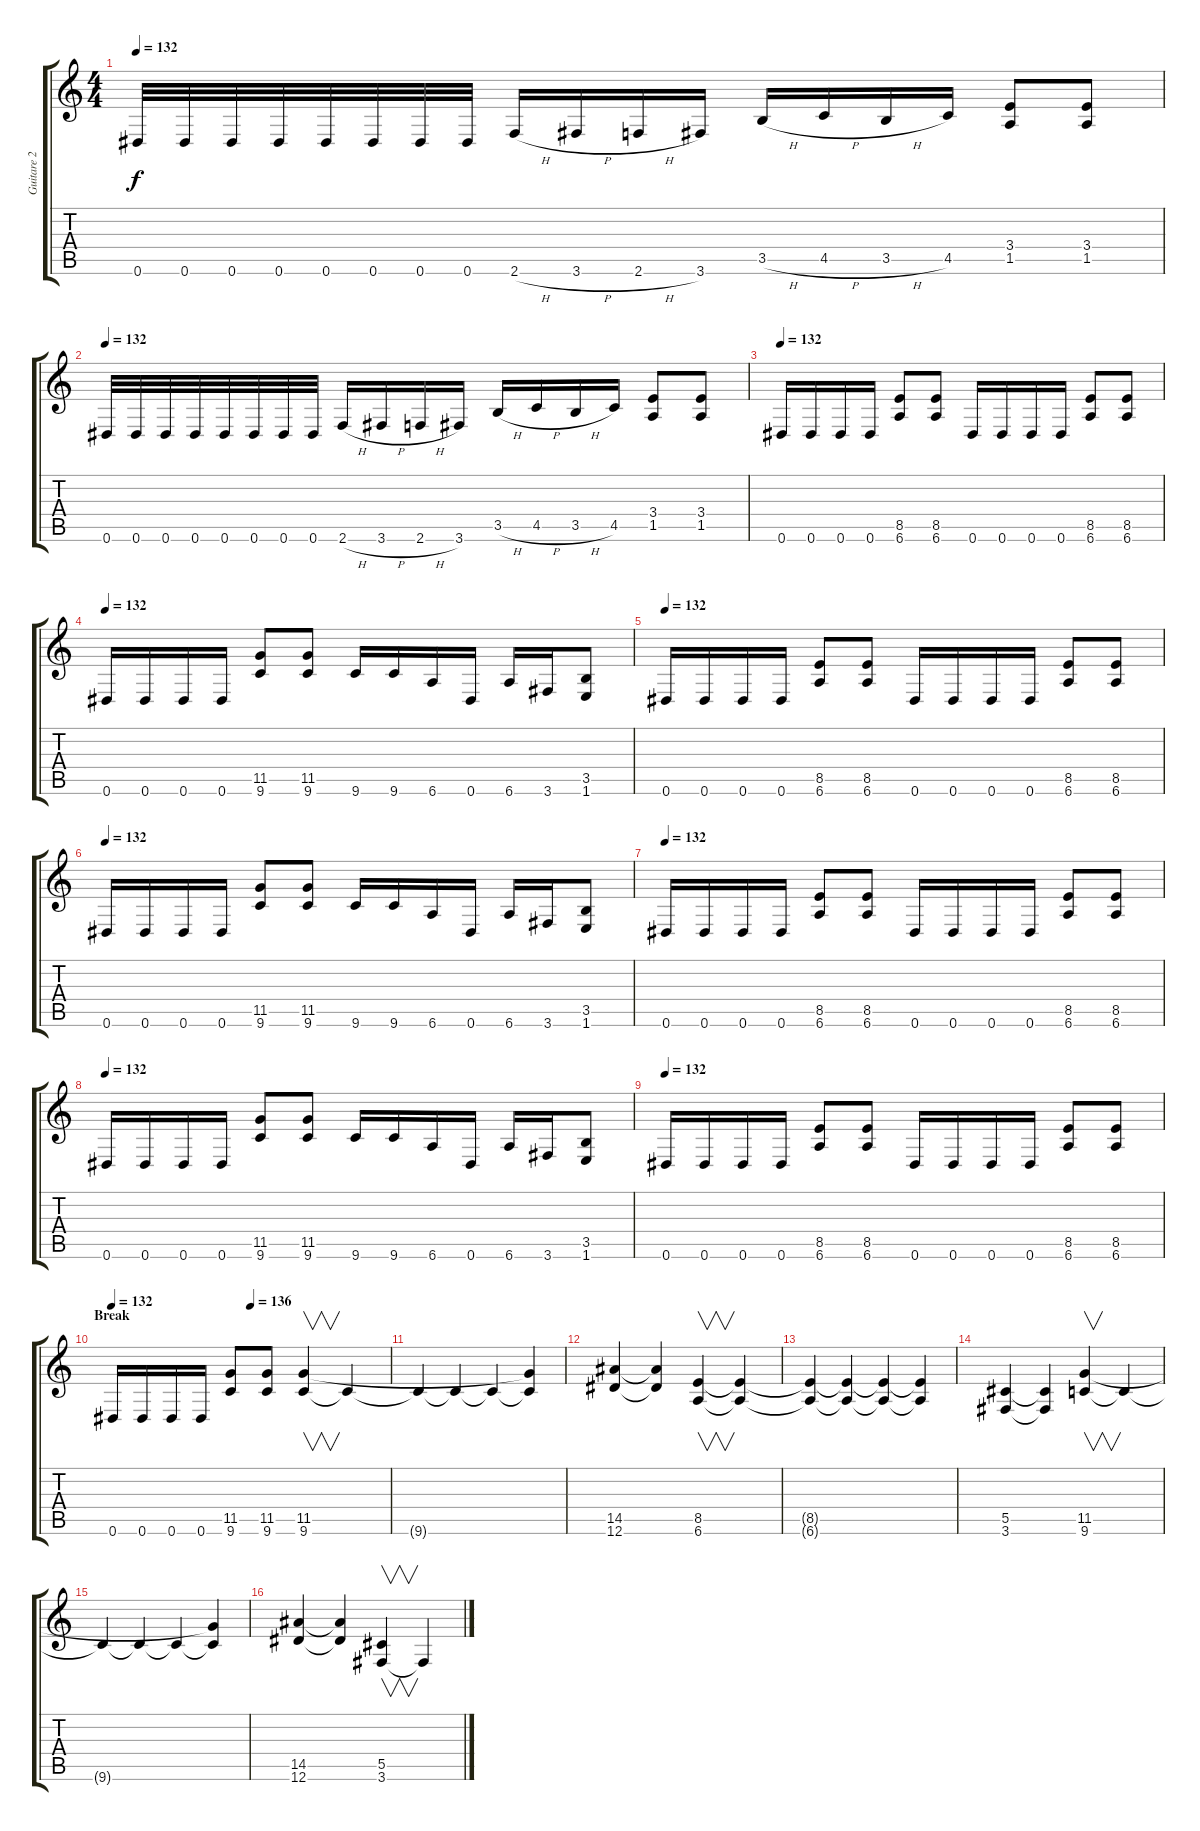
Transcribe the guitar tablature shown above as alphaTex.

\track ("Guitare 2" "Guitare 2") {instrument distortionguitar}
\staff {score tabs}
\tuning (Eb4 Bb3 Gb3 Db3 Ab2 Eb2) {hide}
\ts (4 4)
\tempo 132
\clef g2
\ks c
0.6.32{dy f} 0.6.32 0.6.32 0.6.32 0.6.32 0.6.32 0.6.32 0.6.32 2.6{h}.16 3.6{h}.16 2.6{h}.16 3.6.16 3.5{h}.16 4.5{h}.16 3.5{h}.16 4.5.16 (3.4 1.5).8 (3.4 1.5).8 |
\tempo 132
0.6.32 0.6.32 0.6.32 0.6.32 0.6.32 0.6.32 0.6.32 0.6.32 2.6{h}.16 3.6{h}.16 2.6{h}.16 3.6.16 3.5{h}.16 4.5{h}.16 3.5{h}.16 4.5.16 (3.4 1.5).8 (3.4 1.5).8 |
\tempo 132
0.6.16 0.6.16 0.6.16 0.6.16 (8.5 6.6).8 (8.5 6.6).8 0.6.16 0.6.16 0.6.16 0.6.16 (8.5 6.6).8 (8.5 6.6).8 |
\tempo 132
0.6.16 0.6.16 0.6.16 0.6.16 (11.5 9.6).8 (11.5 9.6).8 9.6.16 9.6.16 6.6.16 0.6.16 6.6.16 3.6.16 (3.5 1.6).8 |
\tempo 132
0.6.16 0.6.16 0.6.16 0.6.16 (8.5 6.6).8 (8.5 6.6).8 0.6.16 0.6.16 0.6.16 0.6.16 (8.5 6.6).8 (8.5 6.6).8 |
\tempo 132
0.6.16 0.6.16 0.6.16 0.6.16 (11.5 9.6).8 (11.5 9.6).8 9.6.16 9.6.16 6.6.16 0.6.16 6.6.16 3.6.16 (3.5 1.6).8 |
\tempo 132
0.6.16 0.6.16 0.6.16 0.6.16 (8.5 6.6).8 (8.5 6.6).8 0.6.16 0.6.16 0.6.16 0.6.16 (8.5 6.6).8 (8.5 6.6).8 |
\tempo 132
0.6.16 0.6.16 0.6.16 0.6.16 (11.5 9.6).8 (11.5 9.6).8 9.6.16 9.6.16 6.6.16 0.6.16 6.6.16 3.6.16 (3.5 1.6).8 |
\tempo 132
0.6.16 0.6.16 0.6.16 0.6.16 (8.5 6.6).8 (8.5 6.6).8 0.6.16 0.6.16 0.6.16 0.6.16 (8.5 6.6).8 (8.5 6.6).8 |
\section ("" "Break")
\tempo 132
\tempo (136 0.5)
0.6.16 0.6.16 0.6.16 0.6.16 (11.5 9.6).8 (11.5 9.6).8 (11.5 9.6).4{v} 9.6{t}.4 |
9.6{t}.4 9.6{t}.4 9.6{t}.4 (11.5{t} 9.6{t}).4 |
(14.5 12.6).4 (14.5{t} 12.6{t}).4 (8.5 6.6).4{v} (8.5{t} 6.6{t}).4 |
(8.5{t} 6.6{t}).4 (8.5{t} 6.6{t}).4 (8.5{t} 6.6{t}).4 (8.5{t} 6.6{t}).4 |
(5.5 3.6).4 (5.5{t} 3.6{t}).4 (11.5 9.6).4{v} 9.6{t}.4 |
9.6{t}.4 9.6{t}.4 9.6{t}.4 (11.5{t} 9.6{t}).4 |
(14.5 12.6).4 (14.5{t} 12.6{t}).4 (5.5 3.6).4{v} 3.6{t}.4
